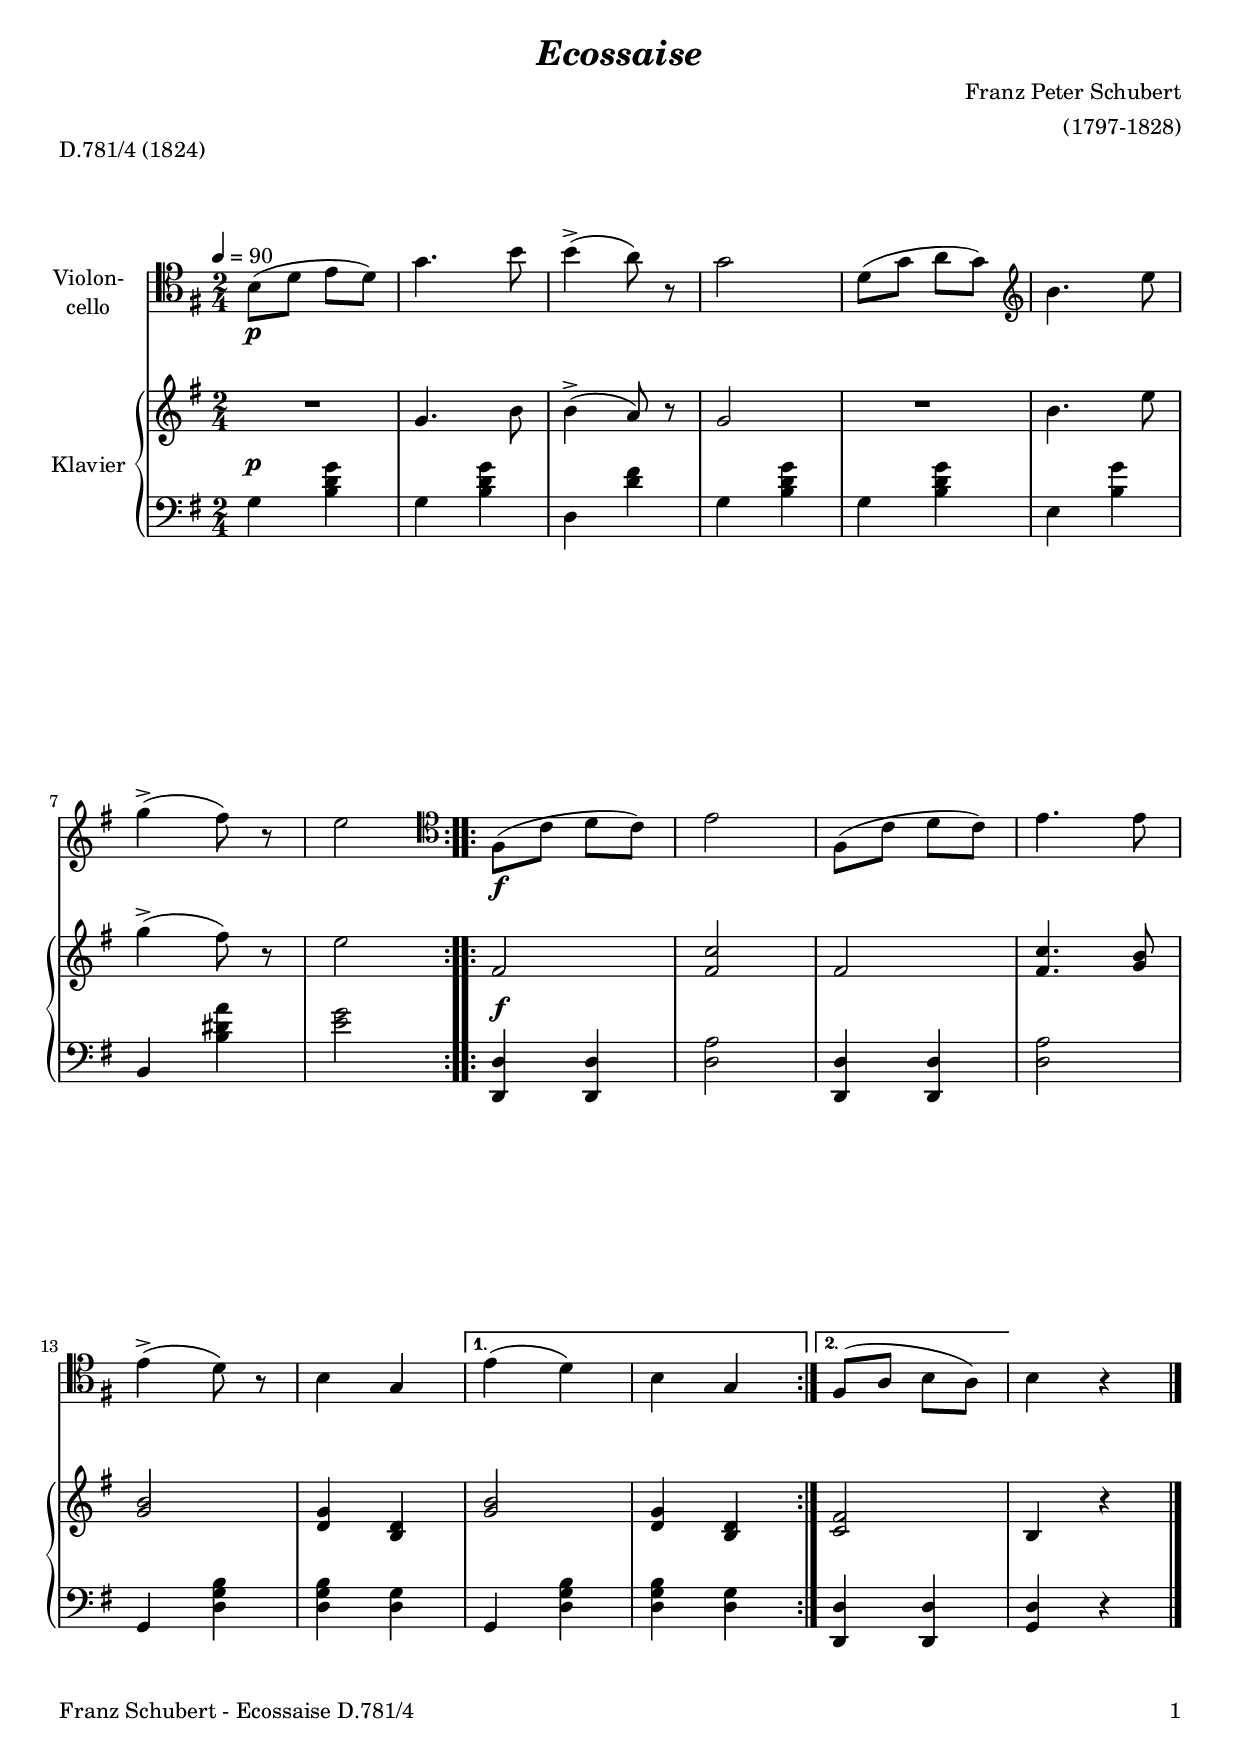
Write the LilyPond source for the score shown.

\version "2.24.4"
\include "deutsch.ly"

#(set-global-staff-size 19)

\header {
  title     = \markup \bold \italic "Ecossaise"
  composer = "Franz Peter Schubert"
  arranger = "(1797-1828)"
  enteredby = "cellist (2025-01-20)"
  piece     = "D.781/4 (1824)"
}

voiceconsts = {
  \key g \major
  \time 2/4
  \clef "bass"
  \numericTimeSignature
  \compressEmptyMeasures
  % Set default beaming for all staves
%  \set Timing.beamExceptions = #'()
%  \set Timing.baseMoment     = #(ly:make-moment 1 4)
%  \set Timing.beatStructure  = #'(1 1 1)
  \tempo 4=90
}

mivc = "cello"
mist = "string ensemble 1"
mikl = "acoustic grand"

va = \relative c' {
  \voiceconsts
  \clef "tenor"

  \repeat volta 2 {
    h8(\p d e d)
    g4. h8
    h4(-> a8) r
    g2
    d8( g a g) \clef "treble"
    h4. e8

    g4(-> fis8) r
    e2
  }

  \repeat volta 2 { \clef "tenor"
    fis,,8(\f c' d c)
    e2
    fis,8( c' d c)
    e4. e8

    e4(-> d8) r
    h4 g
  }
  \alternative {
    { e'( d) | h g }
    { fis8( a h a) }
  }
  h4 r \bar "|."
}

vb = \relative c'' {
  \voiceconsts
  \clef "treble"

  \repeat volta 2 {
    R2
    g4. h8
    h4(-> a8) r
    g2
    R
    h4. e8

    g4(-> fis8) r
    e2
  }

  \repeat volta 2 {
    fis,
    <fis c'>
    fis
    <fis c'>4. <g h>8

    <g h>2
    <d g>4 <h d>
  }
  \alternative {
    { <g' h>2 | <d g>4 <h d> }
    { <c fis>2 }
  }
  h4 r \bar "|."
}

vc = \relative c' {
  \voiceconsts
  \clef "bass"

  \repeat volta 2 {
    g4 <h d g>
    g <h d g>
    d, <d' fis>
    g, <h d g>
    g <h d g>
    e, <h' g'>

    h, <h' dis a'>
    <e g>2
  }

  \repeat volta 2 {
    <d,, d'>4 <d d'>
    <d' a'>2
    <d, d'>4 <d d'>
    <d' a'>2

    g,4 <d' g h>
    <d g h> <d g>
  }
  \alternative {
    { g, <d' g h> | <d g h> <d g> }
    { <d, d'> <d d'> }
  }
  <g d'> r \bar "|."
}

vdy = {
  s2*8\p
  s2\f
}


music = <<
  \new Staff {
    \set Staff.midiInstrument = \mivc
    \set Staff.instrumentName = \markup \center-column { "Violon-" "cello" }
    \transpose g g { \va }
  }

  \new PianoStaff <<
        \set PianoStaff.midiInstrument = \mikl
        \set PianoStaff.instrumentName = \markup \center-column { "Klavier" }
        <<
          \new Staff {
            \transpose g g { \vb }
          }
	  
          \new Dynamics \vdy

          \new Staff {
            \transpose g g { \vc }
          }
        >>
  >>
>>
\book {
  \paper {
    print-page-number = ##t
    print-first-page-number = ##t
    ragged-last-bottom = ##f
    oddHeaderMarkup = \markup \null
    evenHeaderMarkup = \markup \null
    oddFooterMarkup = \markup {
      \fill-line {
        \if \should-print-page-number
        "Franz Schubert - Ecossaise D.781/4" \fromproperty #'page:page-number-string
      }
    }
    evenFooterMarkup = \oddFooterMarkup
  } \score {
    \music
    \layout {}
  }

  \score {
    \unfoldRepeats \music

    \midi {
      \context {
        \Score
      }
    }
  }
}
